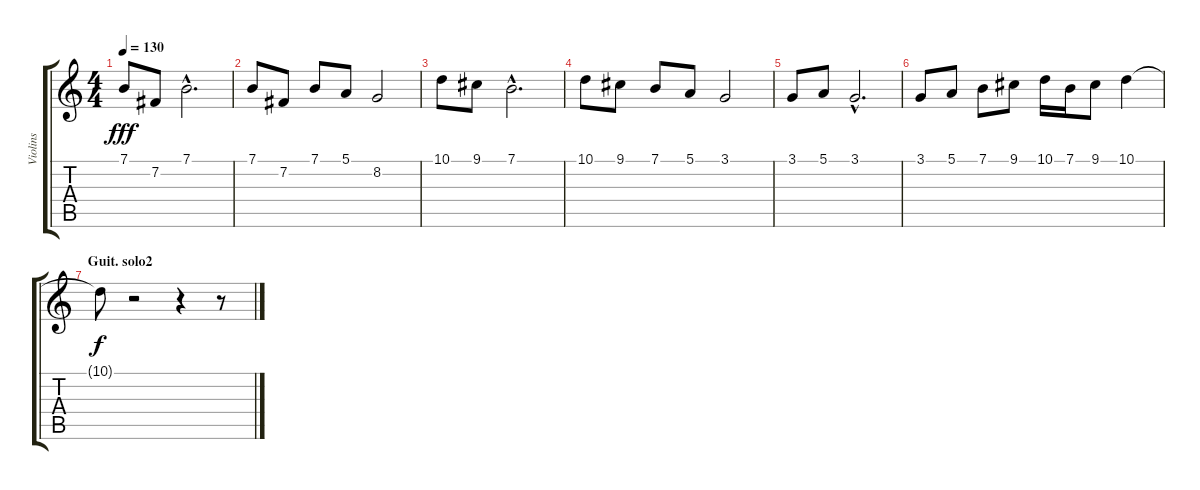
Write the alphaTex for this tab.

\track ("Violins" "Violins") {instrument stringensemble1}
\staff {score tabs}
\tuning (E4 B3 G3 D3 A2 E2) {hide}
\ts (4 4)
\tempo 130
\clef g2
\ks c
7.1.8{dy fff} 7.2.8 7.1{hac}.2{d} |
7.1.8 7.2.8 7.1.8 5.1.8 8.2.2 |
10.1.8 9.1.8 7.1{hac}.2{d} |
10.1.8 9.1.8 7.1.8 5.1.8 3.1.2 |
3.1.8 5.1.8 3.1{hac}.2{d} |
3.1.8 5.1.8 7.1.8 9.1.8 10.1.16 7.1.16 9.1.8 10.1.4 |
\section ("" "Guit. solo2")
10.1{t}.8{dy f} r.2 r.4 r.8
